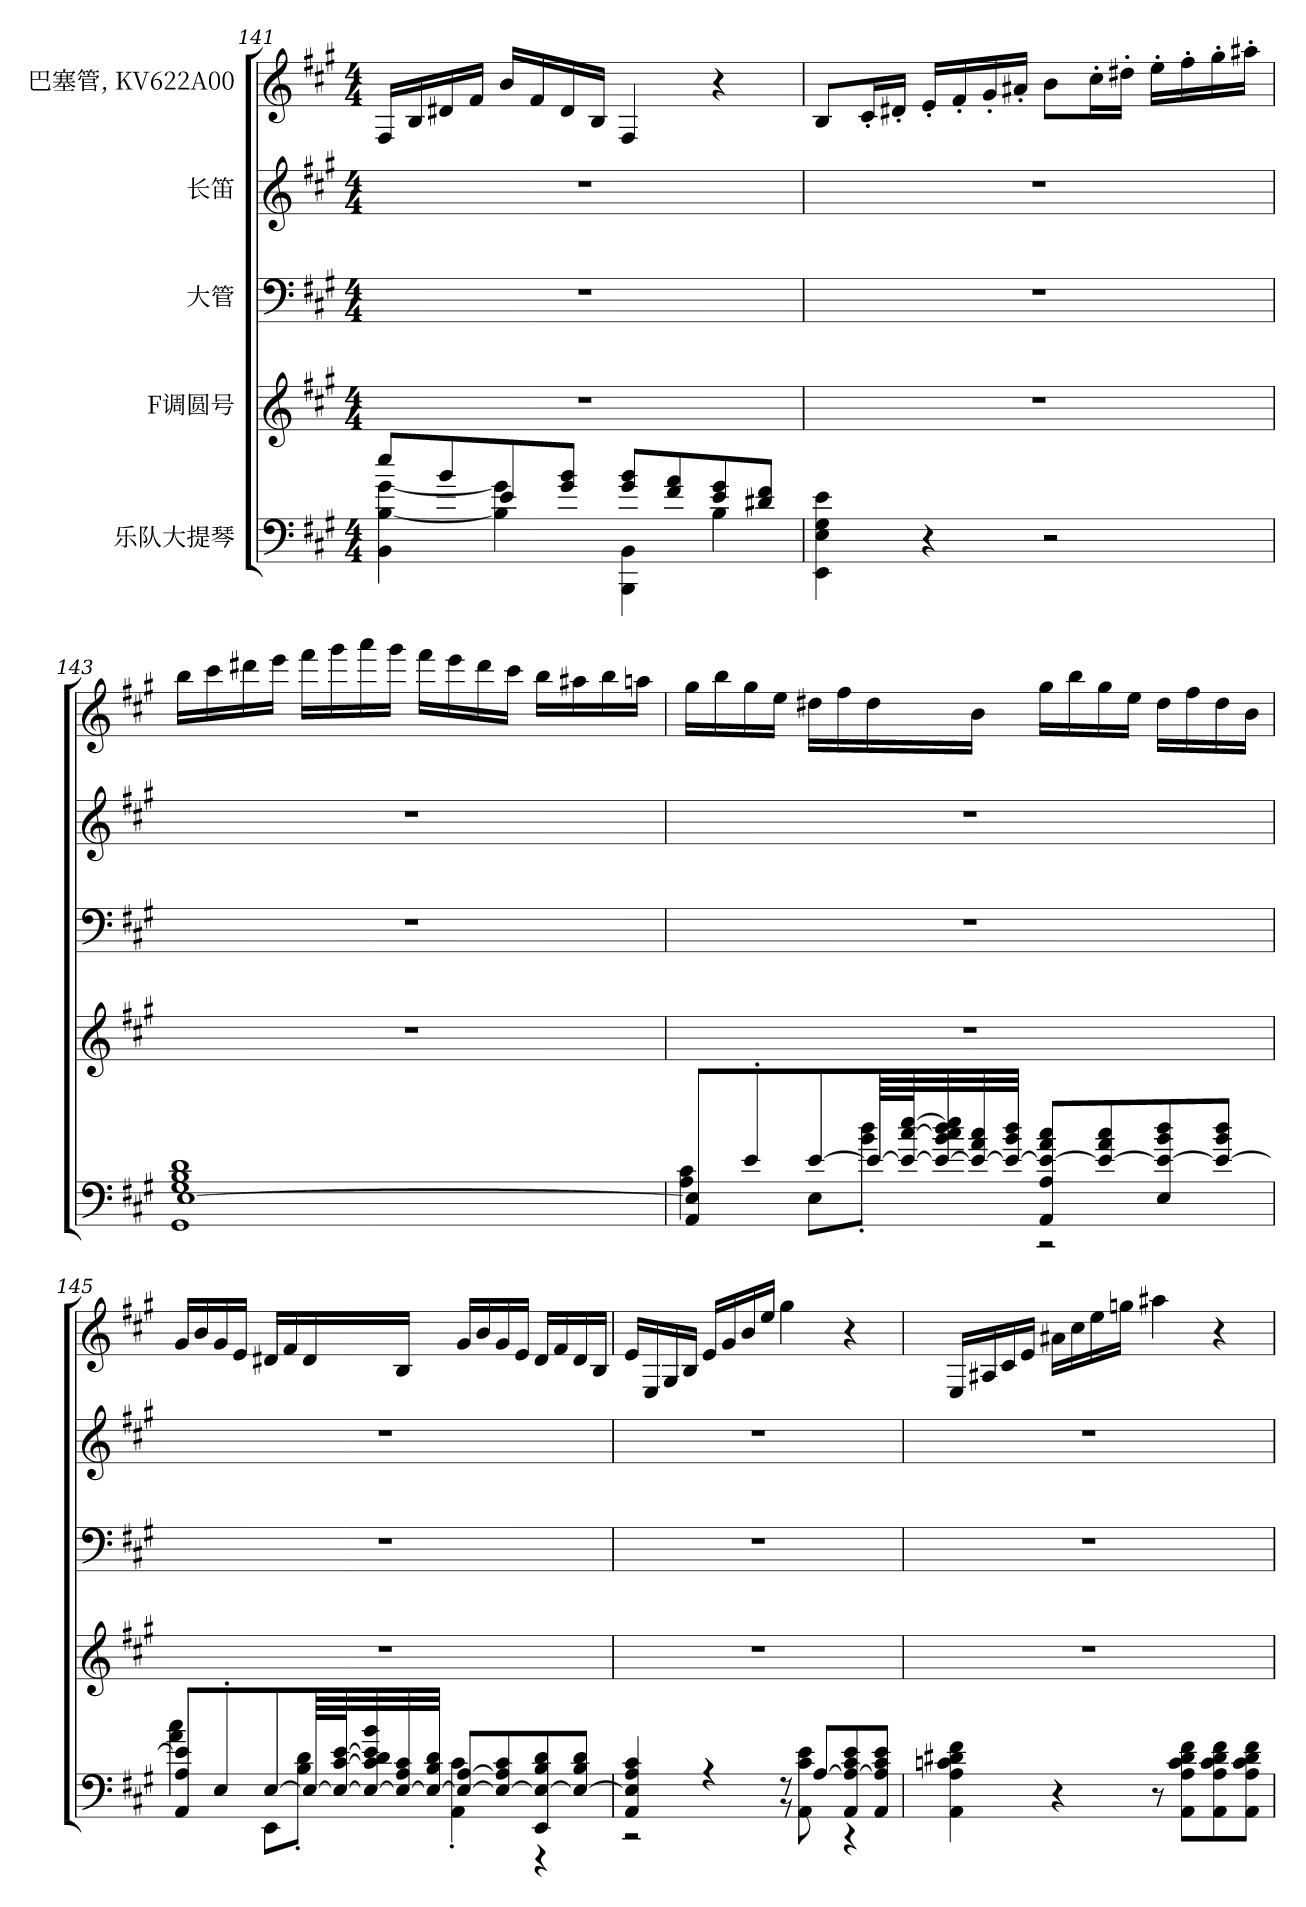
**kern	**kern	**kern	**kern	**kern
*part5	*part4	*part3	*part2	*part1
*staff5	*staff4	*staff3	*staff2	*staff1
*I"乐队大提琴	*I"F调圆号	*I"大管	*I"长笛	*I"巴塞管, KV622A00
!!LO:LB:g=z
*clefF4	*clefG2	*clefF4	*clefG2	*clefG2
*	*ITrd4c7	*	*	*ITrd4c7
*k[f#c#g#]	*k[f#c#]	*k[f#c#g#]	*k[f#c#g#]	*k[f#c#]
*M4/4	*M4/4	*M4/4	*M4/4	*M4/4
=141	=141	=141	=141	=141
*^	*	*	*	*
8ee/L	4BB\ [4B\ [4g#\	1r	1r	1r	16BB/LL
.	.	.	.	.	16E/
8b/	.	.	.	.	16G#X/
.	.	.	.	.	16B/JJ
8e/	4B\] 4g#\]	.	.	.	16e/LL
.	.	.	.	.	16B/
8g#/ 8b/J	.	.	.	.	16G#/
.	.	.	.	.	16E/JJ
8g#/ 8b/L	4BBB\ 4BB\	.	.	.	4BB/
8f#/ 8a/	.	.	.	.	.
8e/ 8g#/	4B\	.	.	.	4r
8d#X/ 8f#/J	.	.	.	.	.
*v	*v	*	*	*	*
=142	=142	=142	=142	=142
4EE\ 4E\ 4G#\ 4e\	1r	1r	1r	8E/L
.	.	.	.	16F#'/L
.	.	.	.	16G#X'/JJ
4r	.	.	.	16A'/LL
.	.	.	.	16B'/
.	.	.	.	16c#'/
.	.	.	.	16d#X'/JJ
2r	.	.	.	8e\L
.	.	.	.	16f#'\L
.	.	.	.	16g#X'\JJ
.	.	.	.	16a'\LL
.	.	.	.	16b'\
.	.	.	.	16cc#'\
.	.	.	.	16dd#X'\JJ
!!LO:PB:g=z
=143	=143	=143	=143	=143
*^	*	*	*	*
[1E	1GG# 1G# 1B 1d	1r	1r	1r	16ee\LL
.	.	.	.	.	16ff#\
.	.	.	.	.	16gg#X\
.	.	.	.	.	16aa\JJ
.	.	.	.	.	16bb\LL
.	.	.	.	.	16ccc#\
.	.	.	.	.	16ddd\
.	.	.	.	.	16ccc#\JJ
.	.	.	.	.	16bb\LL
.	.	.	.	.	16aa\
.	.	.	.	.	16gg#\
.	.	.	.	.	16ff#\JJ
.	.	.	.	.	16ee\LL
.	.	.	.	.	16dd#X\
.	.	.	.	.	16ee\
.	.	.	.	.	16ddn\JJ
!!LO:LB:g=z
=144	=144	=144	=144	=144	=144
8AA/ 8E/]L	4A\ 4c#\	1r	1r	1r	16cc#\LL
.	.	.	.	.	16ee\
8e'/	.	.	.	.	16cc#\
.	.	.	.	.	16a\JJ
[8e/	8E\L	.	.	.	16g#X\LL
.	.	.	.	.	16b\
64e/LLL_	8b\' 8dd\'J	.	.	.	16g#\
64e/_ [64cc#/ [64ee/J	.	.	.	.	.
32e/_ 32b/ 32cc#/] 32dd/ 32ee/]	.	.	.	.	.
32e/_ 32a/ 32cc#/	.	.	.	.	16e\JJ
32e/_ 32b/ 32dd/JJJ	.	.	.	.	.
8AA/ 8A/ 8e/_ 8a/ 8cc#/L	2r	.	.	.	16cc#\LL
.	.	.	.	.	16ee\
8e/_ 8a/ 8cc#/	.	.	.	.	16cc#\
.	.	.	.	.	16a\JJ
8E/ 8e/_ 8b/ 8dd/	.	.	.	.	16g#\LL
.	.	.	.	.	16b\
8e/_ 8b/ 8dd/J	.	.	.	.	16g#\
.	.	.	.	.	16e\JJ
!!LO:PB:g=z
=145	=145	=145	=145	=145	=145
8AA/ 8A/ 8e/]L	4a\ 4cc#\	1r	1r	1r	16c#/LL
.	.	.	.	.	16e/
8E'/	.	.	.	.	16c#/
.	.	.	.	.	16A/JJ
[8E/	8EE\L	.	.	.	16G#X/LL
.	.	.	.	.	16B/
64E/LLL_	8B\' 8d\'J	.	.	.	16G#/
64E/_ [64c#/ [64e/J	.	.	.	.	.
32E/_ 32c#/] 32d/ 32e/] 32b/	.	.	.	.	.
32E/_ 32A/ 32c#/	.	.	.	.	16E/JJ
32E/_ 32B/ 32d/JJJ	.	.	.	.	.
8E/_ [8A/L	4AA\' 4c#\'	.	.	.	16c#/LL
.	.	.	.	.	16e/
8E/_ 8A/] 8c#/	.	.	.	.	16c#/
.	.	.	.	.	16A/JJ
8EE/ 8E/_ 8B/ 8d/	4r	.	.	.	16G#/LL
.	.	.	.	.	16B/
8E/_ 8B/ 8d/J	.	.	.	.	16G#/
.	.	.	.	.	16E/JJ
=146	=146	=146	=146	=146	=146
4AA/ 4E/] 4A/ 4c#/	2r	1r	1r	1r	16A/LL
.	.	.	.	.	16AA/
.	.	.	.	.	16C#/
.	.	.	.	.	16E/JJ
4r	.	.	.	.	16A/LL
.	.	.	.	.	16c#/
.	.	.	.	.	16e/
.	.	.	.	.	16a/JJ
8r	8r	.	.	.	4cc#\
[8A/L	8AA\ 8c#\ 8e\	.	.	.	.
8AA/ 8A/_ 8c#/ 8e/	4r	.	.	.	4r
8AA/ 8A/] 8c#/ 8e/J	.	.	.	.	.
*v	*v	*	*	*	*
!!LO:LB:g=z
=147	=147	=147	=147	=147
4AA\ 4A\ 4cn\ 4d#X\ 4f#\	1r	1r	1r	16AA/LL
.	.	.	.	16D#X/
.	.	.	.	16F#/
.	.	.	.	16A/JJ
4r	.	.	.	16d#X\LL
.	.	.	.	16f#\
.	.	.	.	16a\
.	.	.	.	16ccn\JJ
8r	.	.	.	4dd#X\
8AA\ 8A\ 8c\ 8d#\ 8f#\L	.	.	.	.
8AA\ 8A\ 8c\ 8d#\ 8f#\	.	.	.	4r
8AA\ 8A\ 8c\ 8d#\ 8f#\J	.	.	.	.
=	=	=	=	=
*-	*-	*-	*-	*-
